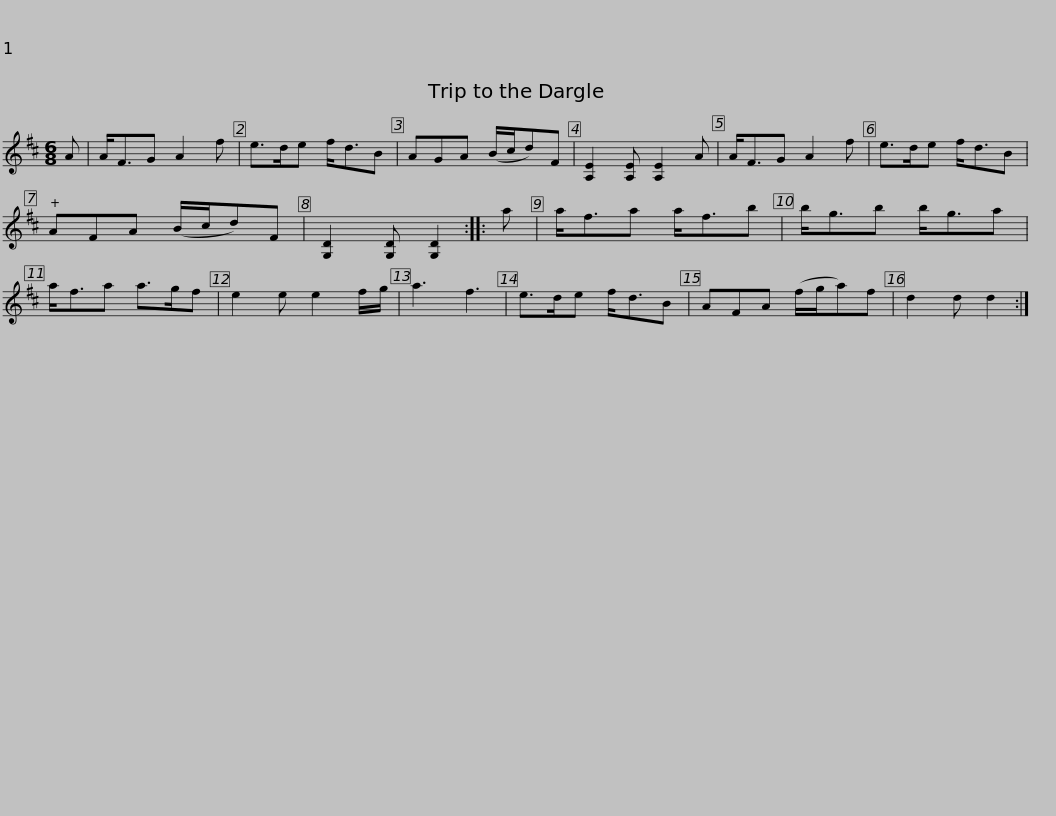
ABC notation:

X:1
L:1/8
M:6/8
I:linebreak $
K:D
V:1 treble
V:1
 A | A<FG A2 f | e>de f<dB | AGA (B/c/d)F | [A,E]2 [A,E] [A,E]2 A | %5
 A<FG A2 f | e>de f<dB |$ AFA (B/c/d)F | [G,D]2 [G,D] [G,D]2 :: a | %10
 a<fa a<fb | b<gb b<ga | a<fa a>gf | e2 e e2 f/g/ | a3 f3 |$ %15
 e>de f<dB | AFA (f/g/a)f | d2 d d2 :| %18
